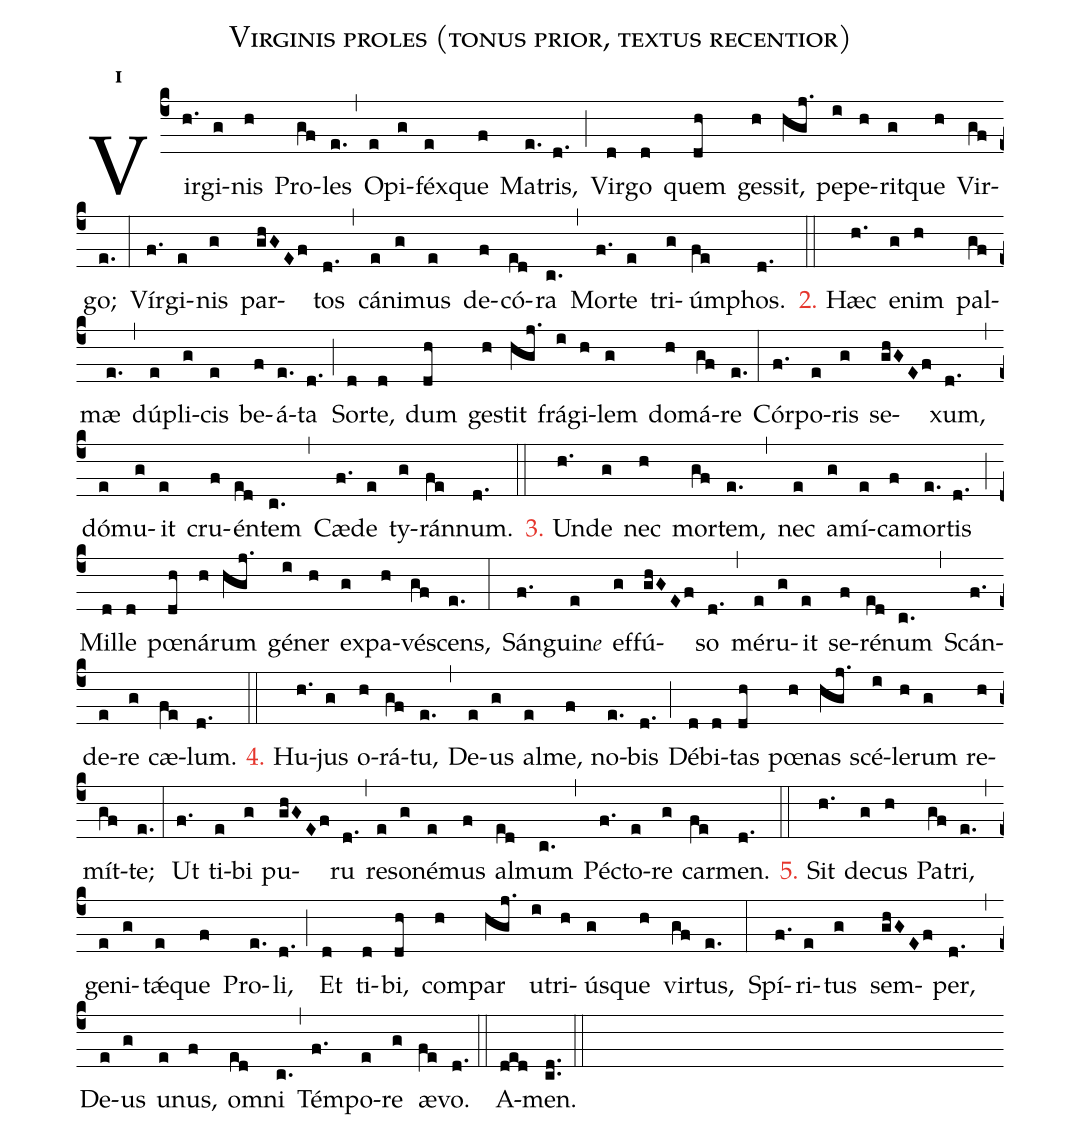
name:Virginis proles (tonus prior, textus recentior);
office-part:hy;
mode:1;
%%
initial-style: 1;
name: Virginis proles;
mode: 1;
office-part: Hymnus;
annotation: Hymn.;
annotation: i;
nabc-lines:1;
%%
(c4)Vir(h.)gi(g)nis(h) Pro(gf)les(e.) (,) O(e)pi(g)féx(e)que(f) Ma(e.)tris,(d.) (;)
Vir(d)go(d) quem(dh) ges(h)sit,(hgj.) pe(i)pe(h)rit(g)que(h) Vir(gf)go;(e.) (:)
Vír(f.)gi(e)nis(g) par(ghGEf)tos(d.) (,) cá(e)ni(g)mus(e) de(f)có(ed)ra(c.) (,)
Mor(f.)te(e) tri(g)úm(fe)phos.(d.) (::)

<c>2.</c> Hæc(h.) e(g)nim(h) pal(gf)mæ(e.) (,) dú(e)pli(g)cis(e) be(f)á(e.)ta(d.) (;)
Sor(d)te,(d) dum(dh) ges(h)tit(hgj.) frá(i)gi(h)lem(g) do(h)má(gf)re(e.) (:)
Cór(f.)po(e)ris(g) se(ghGEf)xum,(d.) (,) dó(e)mu(g)it(e) cru(f)én(ed)tem(c.) (,)
Cæ(f.)de(e) ty(g)rán(fe)num.(d.) (::)

<c>3.</c> Un(h.)de(g) nec(h) mor(gf)tem,(e.) (,) nec(e) a(g)mí(e)ca(f)mor(e.)tis(d.) (;)
Mil(d)le(d) pœ(dh)ná(h)rum(hgj.) gé(i)ner(h) ex(g)pa(h)vé(gf)scens,(e.) (:)
Sán(f.)guin<e>e</e>(e) ef(g)fú(ghGEf)so(d.) (,) mé(e)ru(g)it(e) se(f)ré(ed)num(c.) (,)
Scán(f.)de(e)re(g) cæ(fe)lum.(d.) (::)

<c>4.</c> Hu(h.)jus(g) o(h)rá(gf)tu,(e.) (,) De(e)us(g) al(e)me,(f) no(e.)bis(d.) (;)
Dé(d)bi(d)tas(dh) pœ(h)nas(hgj.) scé(i)le(h)rum(g) re(h)mít(gf)te;(e.) (:)
Ut(f.) ti(e)bi(g) pu(ghGEf)ru(d.) (,) re(e)so(g)né(e)mus(f) al(ed)mum(c.) (,)
Péc(f.)to(e)re(g) car(fe)men.(d.) (::)

<c>5.</c> Sit(h.) de(g)cus(h) Pa(gf)tri,(e.) (,) ge(e)ni(g)tǽ(e)que(f) Pro(e.)li,(d.) (;)
Et(d) ti(d)bi,(dh) com(h)par(hgj.) u(i)tri(h)ús(g)que(h) vir(gf)tus,(e.) (:)
Spí(f.)ri(e)tus(g) sem(ghGEf)per,(d.) (,) De(e)us(g) u(e)nus,(f) om(ed)ni(c.) (,)
Tém(f.)po(e)re(g) æ(fe)vo.(d.) (::)
A(ded)men.(cd..) (::)
